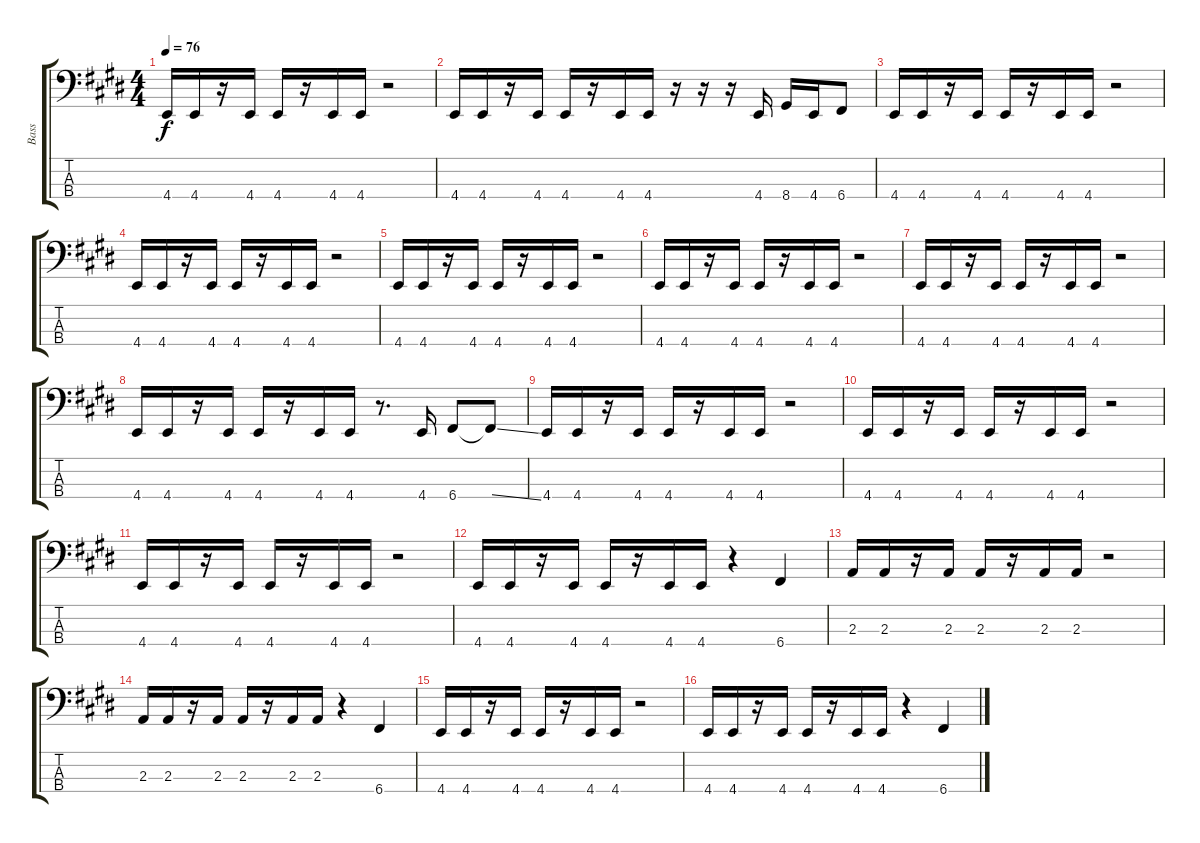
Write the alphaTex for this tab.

\track ("Bass" "Bass") {instrument electricbassfinger}
\staff {score tabs}
\tuning (G2 C2 G1 C1) {hide}
\ts (4 4)
\tempo 76
\clef f4
\ks e
4.4.16{dy f} 4.4.16 r.16 4.4.16 4.4.16 r.16 4.4.16 4.4.16 r.2 |
4.4.16 4.4.16 r.16 4.4.16 4.4.16 r.16 4.4.16 4.4.16 r.16 r.16 r.16 4.4.16 8.4.16 4.4.16 6.4.8 |
4.4.16 4.4.16 r.16 4.4.16 4.4.16 r.16 4.4.16 4.4.16 r.2 |
4.4.16 4.4.16 r.16 4.4.16 4.4.16 r.16 4.4.16 4.4.16 r.2 |
4.4.16 4.4.16 r.16 4.4.16 4.4.16 r.16 4.4.16 4.4.16 r.2 |
4.4.16 4.4.16 r.16 4.4.16 4.4.16 r.16 4.4.16 4.4.16 r.2 |
4.4.16 4.4.16 r.16 4.4.16 4.4.16 r.16 4.4.16 4.4.16 r.2 |
4.4.16 4.4.16 r.16 4.4.16 4.4.16 r.16 4.4.16 4.4.16 r.8{d} 4.4.16 6.4.8 6.4{ss t}.8 |
4.4.16 4.4.16 r.16 4.4.16 4.4.16 r.16 4.4.16 4.4.16 r.2 |
4.4.16 4.4.16 r.16 4.4.16 4.4.16 r.16 4.4.16 4.4.16 r.2 |
4.4.16 4.4.16 r.16 4.4.16 4.4.16 r.16 4.4.16 4.4.16 r.2 |
4.4.16 4.4.16 r.16 4.4.16 4.4.16 r.16 4.4.16 4.4.16 r.4 6.4.4 |
2.3.16 2.3.16 r.16 2.3.16 2.3.16 r.16 2.3.16 2.3.16 r.2 |
2.3.16 2.3.16 r.16 2.3.16 2.3.16 r.16 2.3.16 2.3.16 r.4 6.4.4 |
4.4.16 4.4.16 r.16 4.4.16 4.4.16 r.16 4.4.16 4.4.16 r.2 |
4.4.16 4.4.16 r.16 4.4.16 4.4.16 r.16 4.4.16 4.4.16 r.4 6.4.4
